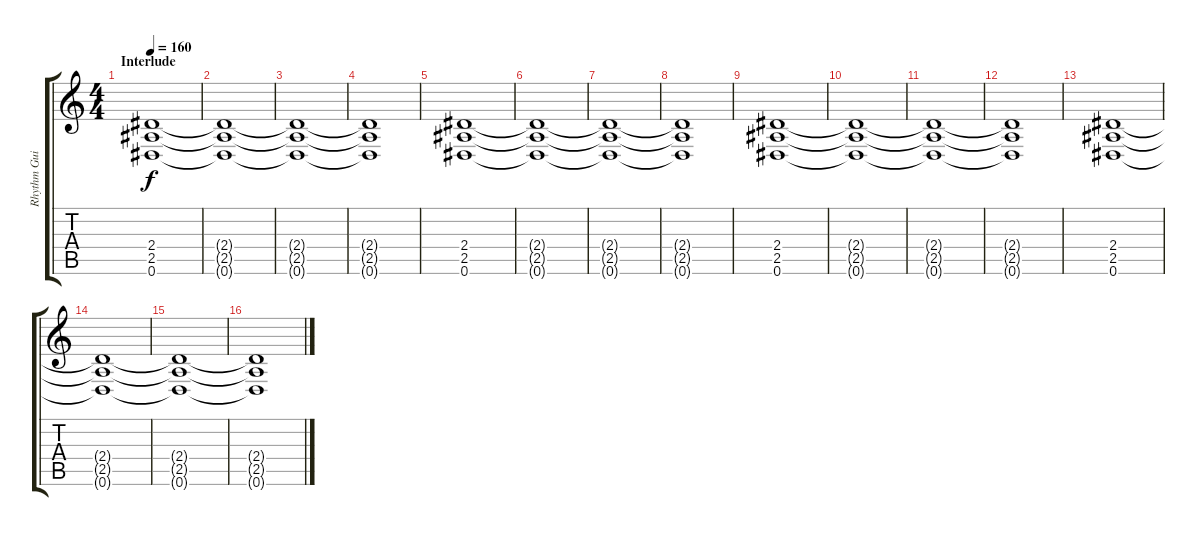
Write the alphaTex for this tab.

\track ("Rhythm Guitar I" "Rhythm Gui") {instrument distortionguitar}
\staff {score tabs}
\tuning (Eb4 Bb3 Gb3 Db3 Ab2 Eb2) {hide}
\ts (4 4)
\section ("" "Interlude")
\tempo 160
\clef g2
\ks c
(2.4 2.5 0.6).1{dy f} |
(2.4{t} 2.5{t} 0.6{t}).1 |
(2.4{t} 2.5{t} 0.6{t}).1 |
(2.4{t} 2.5{t} 0.6{t}).1 |
(2.4 2.5 0.6).1 |
(2.4{t} 2.5{t} 0.6{t}).1 |
(2.4{t} 2.5{t} 0.6{t}).1 |
(2.4{t} 2.5{t} 0.6{t}).1 |
(2.4 2.5 0.6).1 |
(2.4{t} 2.5{t} 0.6{t}).1 |
(2.4{t} 2.5{t} 0.6{t}).1 |
(2.4{t} 2.5{t} 0.6{t}).1 |
(2.4 2.5 0.6).1 |
(2.4{t} 2.5{t} 0.6{t}).1 |
(2.4{t} 2.5{t} 0.6{t}).1 |
(2.4{t} 2.5{t} 0.6{t}).1
